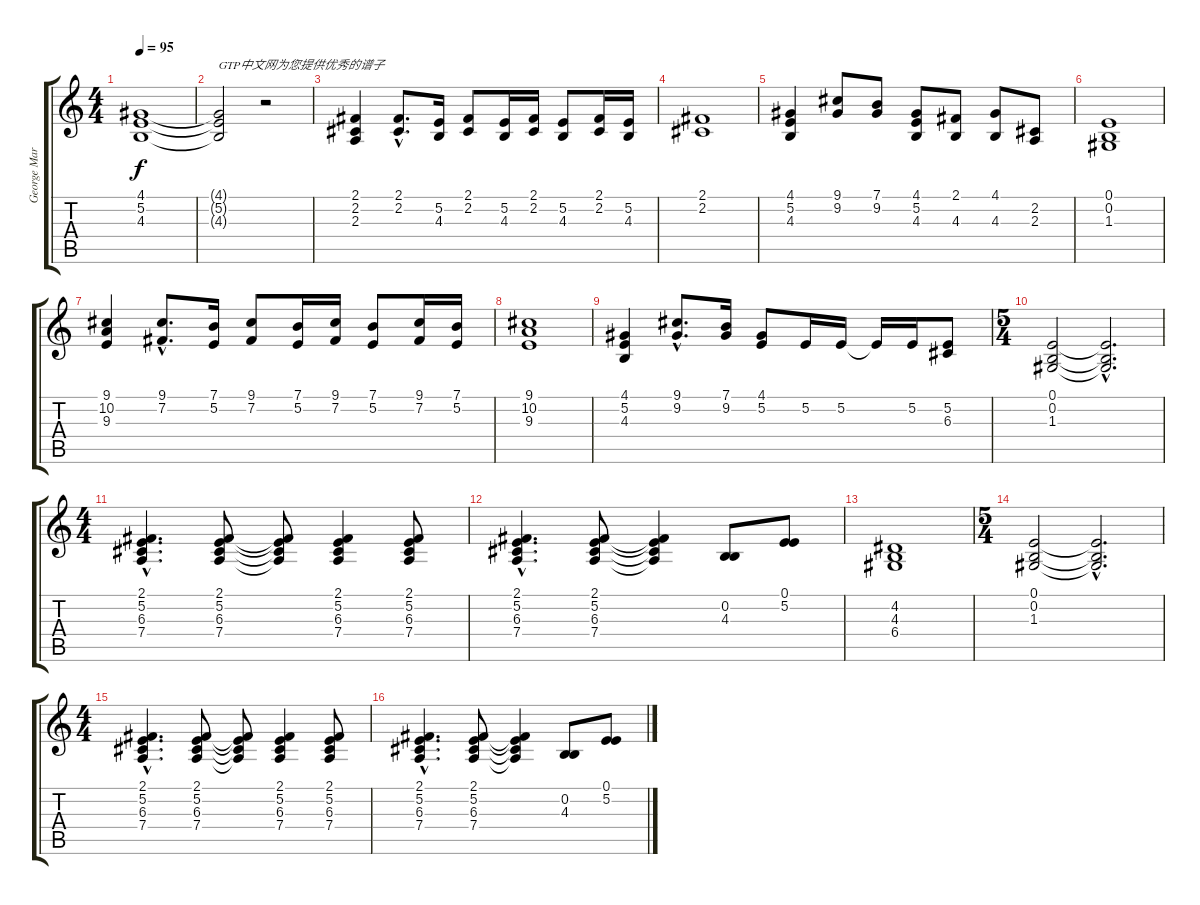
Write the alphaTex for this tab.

\track ("George Martin" "George Mar") {instrument electricpiano1}
\staff {score tabs}
\tuning (E4 B3 G3 D3 A2 E2) {hide}
\ts (4 4)
\tempo 95
\clef g2
\ks c
(4.1 5.2 4.3).1{dy f instrument electricpiano1} |
(4.1{t} 5.2{t} 4.3{t}).2{txt "GTP中文网为您提供优秀的谱子"} r.2 |
(2.1 2.2 2.3).4 (2.1{hac} 2.2{hac}).8{d} (5.2 4.3).16 (2.1 2.2).8 (5.2 4.3).16 (2.1 2.2).16 (5.2 4.3).8 (2.1 2.2).16 (5.2 4.3).16 |
(2.1 2.2).1 |
(4.1 5.2 4.3).4 (9.1 9.2).8 (7.1 9.2).8 (4.1 5.2 4.3).8 (2.1 4.3).8 (4.1 4.3).8 (2.2 2.3).8 |
(0.1 0.2 1.3).1 |
(9.1 10.2 9.3).4 (9.1{hac} 7.2{hac}).8{d} (7.1 5.2).16 (9.1 7.2).8 (7.1 5.2).16 (9.1 7.2).16 (7.1 5.2).8 (9.1 7.2).16 (7.1 5.2).16 |
(9.1 10.2 9.3).1 |
(4.1 5.2 4.3).4 (9.1{hac} 9.2{hac}).8{d} (7.1 9.2).16 (4.1 5.2).8 5.2.16 5.2.16 5.2{t}.16 5.2.16 (5.2 6.3).8 |
\ts (5 4)
(0.1 0.2 1.3).2 (0.1{hac t} 0.2{hac t} 1.3{hac t}).2{d} |
\ts (4 4)
(2.1{hac} 5.2{hac} 6.3{hac} 7.4{hac}).4{d} (2.1 5.2 6.3 7.4).8 (2.1{t} 5.2{t} 6.3{t} 7.4{t}).8 (2.1 5.2 6.3 7.4).4 (2.1 5.2 6.3 7.4).8 |
(2.1{hac} 5.2{hac} 6.3{hac} 7.4{hac}).4{d} (2.1 5.2 6.3 7.4).8 (2.1{t} 5.2{t} 6.3{t} 7.4{t}).4 (0.2 4.3).8 (0.1 5.2).8 |
(4.2 4.3 6.4).1 |
\ts (5 4)
(0.1 0.2 1.3).2 (0.1{hac t} 0.2{hac t} 1.3{hac t}).2{d} |
\ts (4 4)
(2.1{hac} 5.2{hac} 6.3{hac} 7.4{hac}).4{d} (2.1 5.2 6.3 7.4).8 (2.1{t} 5.2{t} 6.3{t} 7.4{t}).8 (2.1 5.2 6.3 7.4).4 (2.1 5.2 6.3 7.4).8 |
(2.1{hac} 5.2{hac} 6.3{hac} 7.4{hac}).4{d} (2.1 5.2 6.3 7.4).8 (2.1{t} 5.2{t} 6.3{t} 7.4{t}).4 (0.2 4.3).8 (0.1 5.2).8
